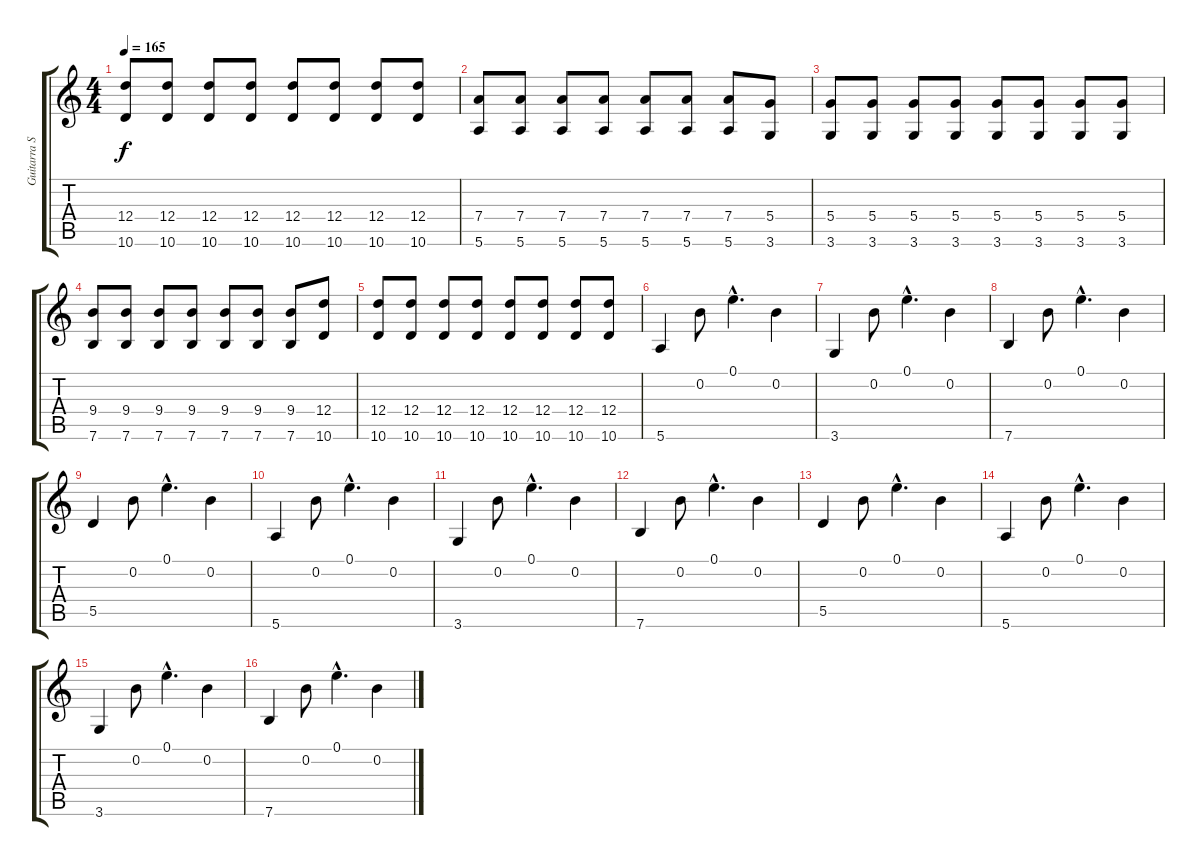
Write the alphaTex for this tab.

\track ("Guitarra Solo" "Guitarra S") {instrument distortionguitar}
\staff {score tabs}
\tuning (E4 B3 G3 D3 A2 E2) {hide}
\ts (4 4)
\tempo 165
\clef g2
\ks c
(12.4 10.6).8{dy f} (12.4 10.6).8 (12.4 10.6).8 (12.4 10.6).8 (12.4 10.6).8 (12.4 10.6).8 (12.4 10.6).8 (12.4 10.6).8 |
(7.4 5.6).8 (7.4 5.6).8 (7.4 5.6).8 (7.4 5.6).8 (7.4 5.6).8 (7.4 5.6).8 (7.4 5.6).8 (5.4 3.6).8 |
(5.4 3.6).8 (5.4 3.6).8 (5.4 3.6).8 (5.4 3.6).8 (5.4 3.6).8 (5.4 3.6).8 (5.4 3.6).8 (5.4 3.6).8 |
(9.4 7.6).8 (9.4 7.6).8 (9.4 7.6).8 (9.4 7.6).8 (9.4 7.6).8 (9.4 7.6).8 (9.4 7.6).8 (12.4 10.6).8 |
(12.4 10.6).8 (12.4 10.6).8 (12.4 10.6).8 (12.4 10.6).8 (12.4 10.6).8 (12.4 10.6).8 (12.4 10.6).8 (12.4 10.6).8 |
5.6.4{instrument electricguitarclean} 0.2.8 0.1{hac}.4{d} 0.2.4 |
3.6.4 0.2.8 0.1{hac}.4{d} 0.2.4 |
7.6.4 0.2.8 0.1{hac}.4{d} 0.2.4 |
5.5.4 0.2.8 0.1{hac}.4{d} 0.2.4 |
5.6.4 0.2.8 0.1{hac}.4{d} 0.2.4 |
3.6.4 0.2.8 0.1{hac}.4{d} 0.2.4 |
7.6.4 0.2.8 0.1{hac}.4{d} 0.2.4 |
5.5.4 0.2.8 0.1{hac}.4{d} 0.2.4 |
5.6.4{instrument electricguitarclean} 0.2.8 0.1{hac}.4{d} 0.2.4 |
3.6.4 0.2.8 0.1{hac}.4{d} 0.2.4 |
7.6.4 0.2.8 0.1{hac}.4{d} 0.2.4
